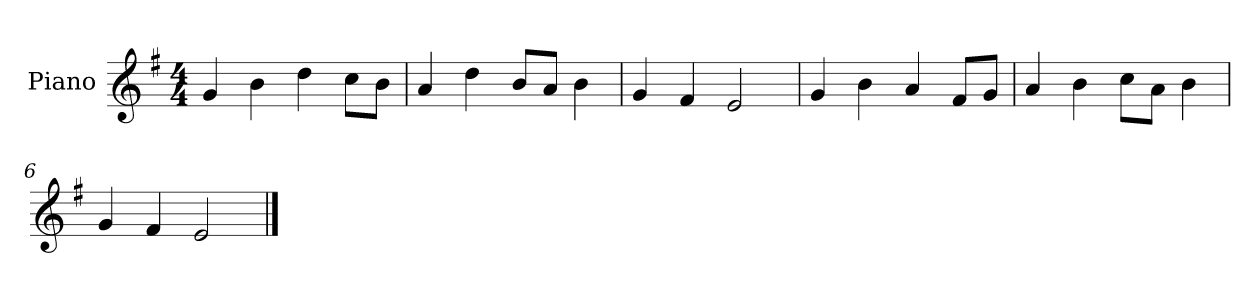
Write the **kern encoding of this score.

**kern
*part1
*staff1
*I"Piano
*I'P-no
*clefG2
*k[f#]
*M4/4
*MM90
=1
4g/
4b\
4dd\
8cc\L
8b\J
=2
4a/
4dd\
8b/L
8a/J
4b\
=3
4g/
4f#/
2e/
=4
4g/
4b\
4a/
8f#/L
8g/J
=5
4a/
4b\
8cc\L
8a\J
4b\
=6
4g/
4f#/
2e/
==
*-
